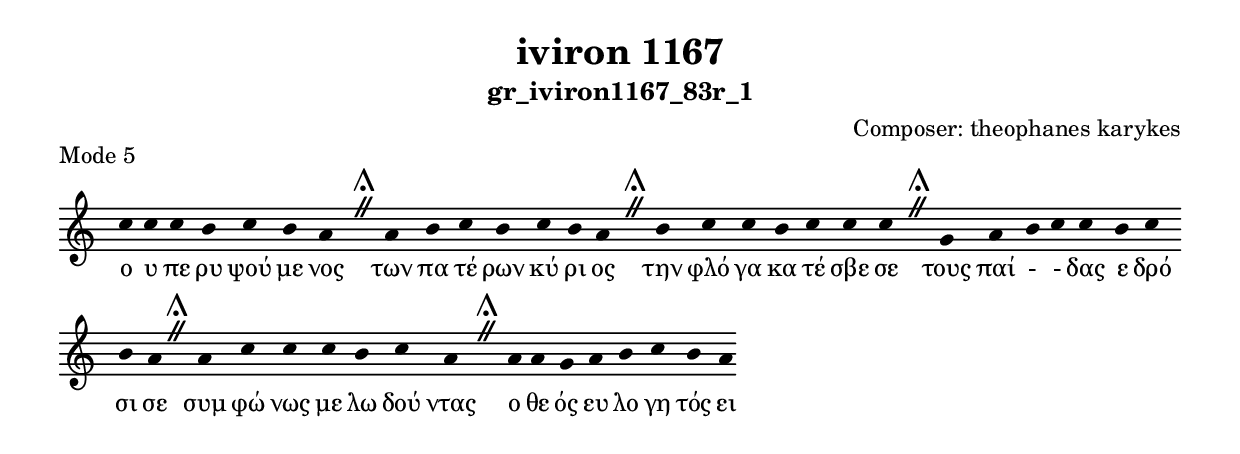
\include "gregorian.ly"

	\header {
 	  title = "iviron 1167"
	  subtitle = "gr_iviron1167_83r_1"
	  composer = "Composer: theophanes karykes"
	  piece = "Mode 5"
	}

	chant = {
	  c''4 c''4 c''4 b'4 c''4 b'4 a'4 \divisioMaior
 a'4 b'4 c''4 b'4 c''4 b'4 a'4 \divisioMaior
 b'4 c''4 c''4 b'4 c''4 c''4 c''4 \divisioMaior
 g'4 a'4 b'4 c''4 c''4 b'4 c''4 b'4 a'4 \divisioMaior
 a'4 c''4 c''4 c''4 b'4 c''4 a'4 \divisioMaior
 a'4 a'4 g'4 a'4 b'4 c''4 b'4 a'4\finalis
	}

	verba = \lyricmode {ο υ πε ρυ ψού με νος 
των πα τέ ρων κύ ρι ος 
την φλό γα κα τέ σβε σε 
τους παί -  - δας ε δρό σι σε 
συμ φώ νως με λω δού ντας 
ο θε ός ευ λο γη τός ει 
	}


	\score {
	  \new Staff <<
	  \new Voice = "melody" \chant
	  \new Lyrics = "one" \lyricsto melody \verba
	  >>
	  \layout {
	    \context {
	      \Staff
	      \remove "Time_signature_engraver"
	      \remove "Bar_engraver"
	    }
	    \context {
	      \Voice
	      \remove "Stem_engraver"
	    }
	  }
	}